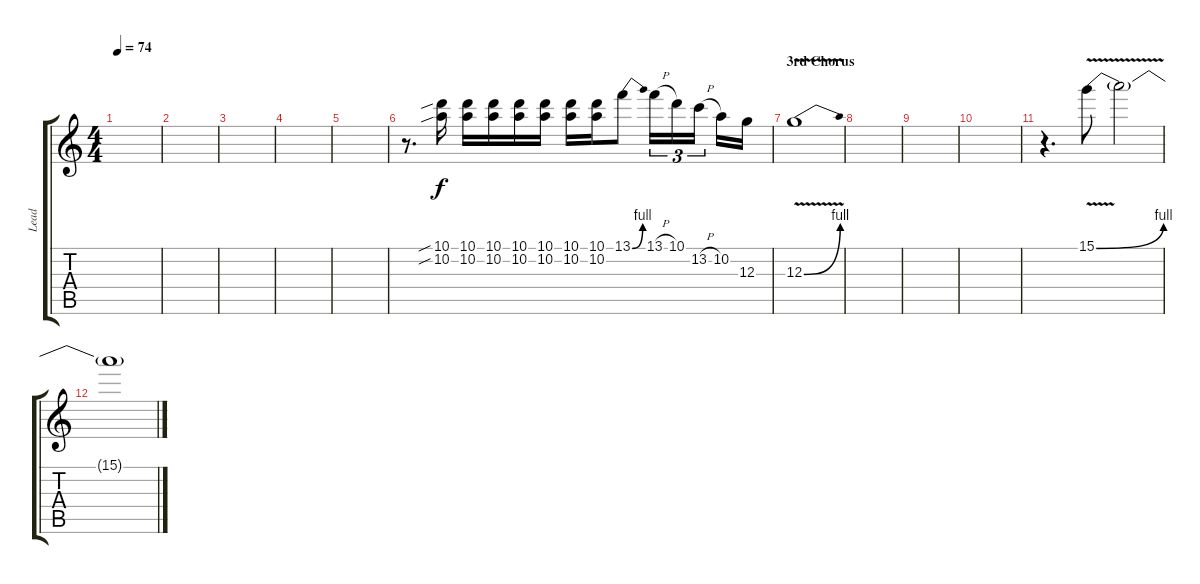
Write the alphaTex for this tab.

\track ("Lead" "Lead") {instrument overdrivenguitar}
\staff {score tabs}
\tuning (E4 B3 G3 D3 A2 E2) {hide}
\ts (4 4)
\tempo 74
\clef g2
\ks c
|
|
|
|
|
r.8{d} (10.1{sib} 10.2{sib}).16 (10.1 10.2).16 (10.1 10.2).16 (10.1 10.2).16 (10.1 10.2).16 (10.1 10.2).16 (10.1 10.2).16 13.1{be (bend 0 0 60 4)}.8 13.1{h}.16{tu (3 2)} 10.1.16{tu (3 2)} 13.2{h}.16{tu (3 2)} 10.2.16 12.3.16 |
\section ("" "3rd Chorus")
12.3{be (bend 0 0 60 4) v}.1 |
|
|
|
r.4{d} 15.1{be (bend 0 0 60 4) v}.8 15.1{t}.2 |
15.1{t}.1
